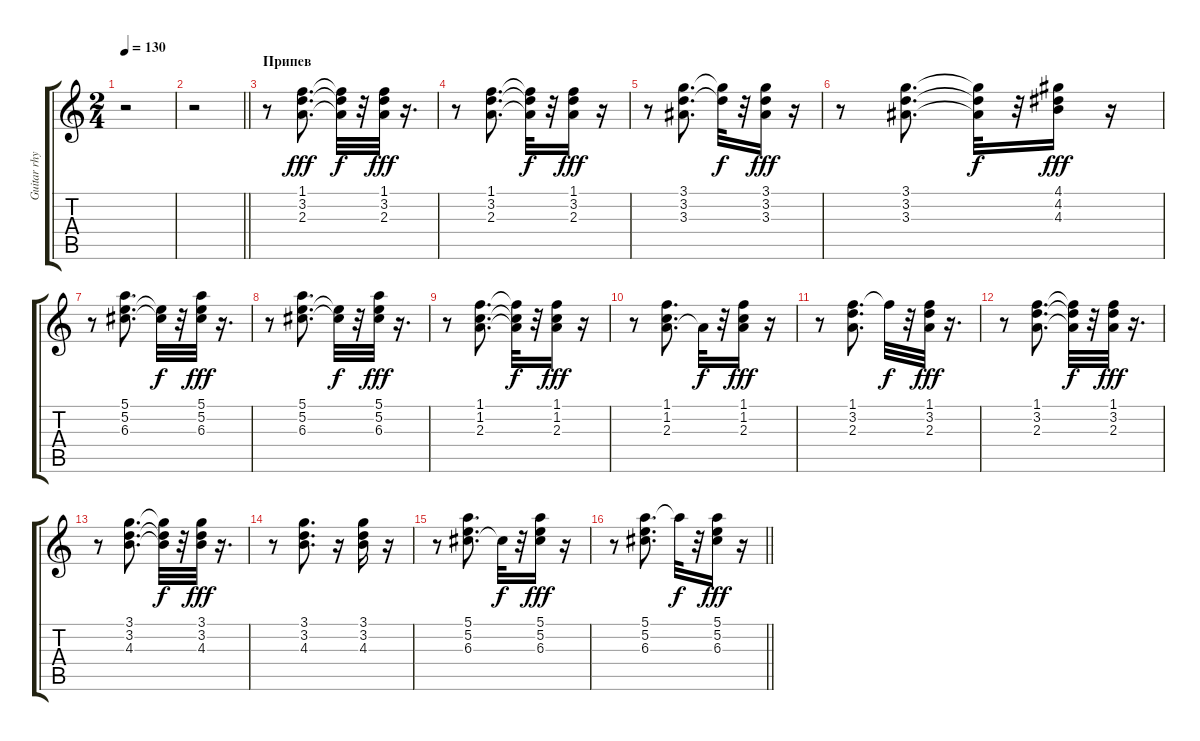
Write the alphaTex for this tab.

\track ("Guitar rhythm 1" "Guitar rhy") {solo instrument acousticguitarsteel}
\staff {score tabs}
\tuning (E4 B3 G3 D3 A2 E2) {hide}
\ts (2 4)
\tempo 130
\clef g2
\ks c
r.2{dy fff} |
\barLineRight lightlight
r.2 |
\section ("" "Припев")
r.8 (1.1 3.2 2.3).8{d} (1.1{t} 3.2{t} 2.3{t}).32{dy f} r.32 (1.1 3.2 2.3).32{dy fff} r.16{d} |
r.8 (1.1 3.2 2.3).8{d} (1.1{t} 3.2{t} 2.3{t}).32{dy f} r.32 (1.1 3.2 2.3).16{dy fff} r.16 |
r.8 (3.1 3.2 3.3).8{d} (3.1{t} 3.2{t}).32{dy f} r.32 (3.1 3.2 3.3).16{dy fff} r.16 |
r.8 (3.1 3.2 3.3).8{d} (3.1{t} 3.2{t} 3.3{t}).32{dy f} r.32 (4.1 4.2 4.3).16{dy fff} r.16 |
r.8 (5.1 5.2 6.3).8{d} (5.2{t} 6.3{t}).32{dy f} r.32 (5.1 5.2 6.3).32{dy fff} r.16{d} |
r.8 (5.1 5.2 6.3).8{d} (5.2{t} 6.3{t}).32{dy f} r.32 (5.1 5.2 6.3).32{dy fff} r.16{d} |
r.8 (1.1 1.2 2.3).8{d} (1.1{t} 1.2{t} 2.3{t}).32{dy f} r.32 (1.1 1.2 2.3).16{dy fff} r.16 |
r.8 (1.1 1.2 2.3).8{d} 2.3{t}.32{dy f} r.32 (1.1 1.2 2.3).16{dy fff} r.16 |
r.8 (1.1 3.2 2.3).8{d} 1.1{t}.32{dy f} r.32 (1.1 3.2 2.3).32{dy fff} r.16{d} |
r.8 (1.1 3.2 2.3).8{d} (1.1{t} 3.2{t} 2.3{t}).32{dy f} r.32 (1.1 3.2 2.3).32{dy fff} r.16{d} |
r.8 (3.1 3.2 4.3).8{d} (3.1{t} 3.2{t} 4.3{t}).32{dy f} r.32 (3.1 3.2 4.3).32{dy fff} r.16{d} |
r.8 (3.1 3.2 4.3).8{d} r.16 (3.1 3.2 4.3).16 r.16 |
r.8 (5.1 5.2 6.3).8{d} 6.3{t}.32{dy f} r.32 (5.1 5.2 6.3).16{dy fff} r.16 |
\barLineRight lightlight
r.8 (5.1 5.2 6.3).8{d} 5.1{t}.32{dy f} r.32 (5.1 5.2 6.3).16{dy fff} r.16
